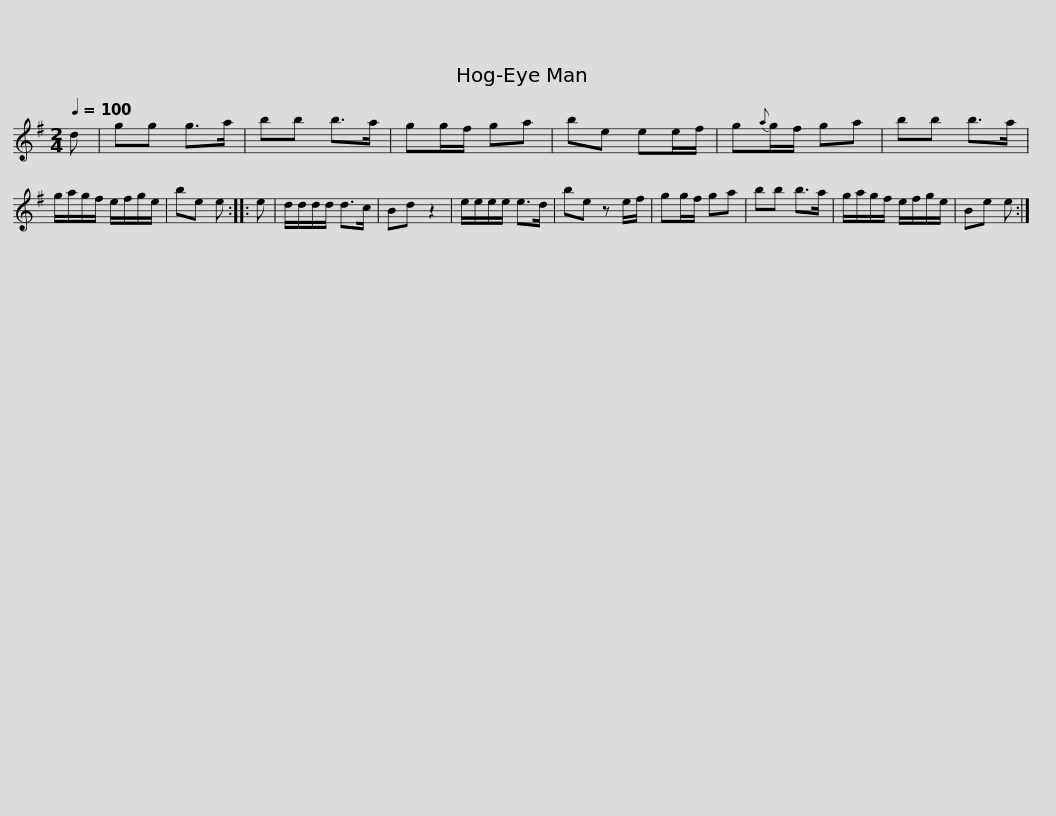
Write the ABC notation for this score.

X:1
L:1/8
Q:1/4=100
M:2/4
I:linebreak $
K:none
V:1 treble transpose="8 "
V:1
[K:G] d | gg g>a | bb b>a | gg/f/ ga | be ee/f/ | %5
 g{a}g/f/ ga | bb b>a | g/a/g/f/ e/f/g/e/ | be e ::$ e | %10
 d/d/d/d/ d>c | Bd z2 | e/e/e/e/ e>d | be z e/f/ | gg/f/ ga | %15
 bb b>a | g/a/g/f/ e/f/g/e/ | Be e :| %18
